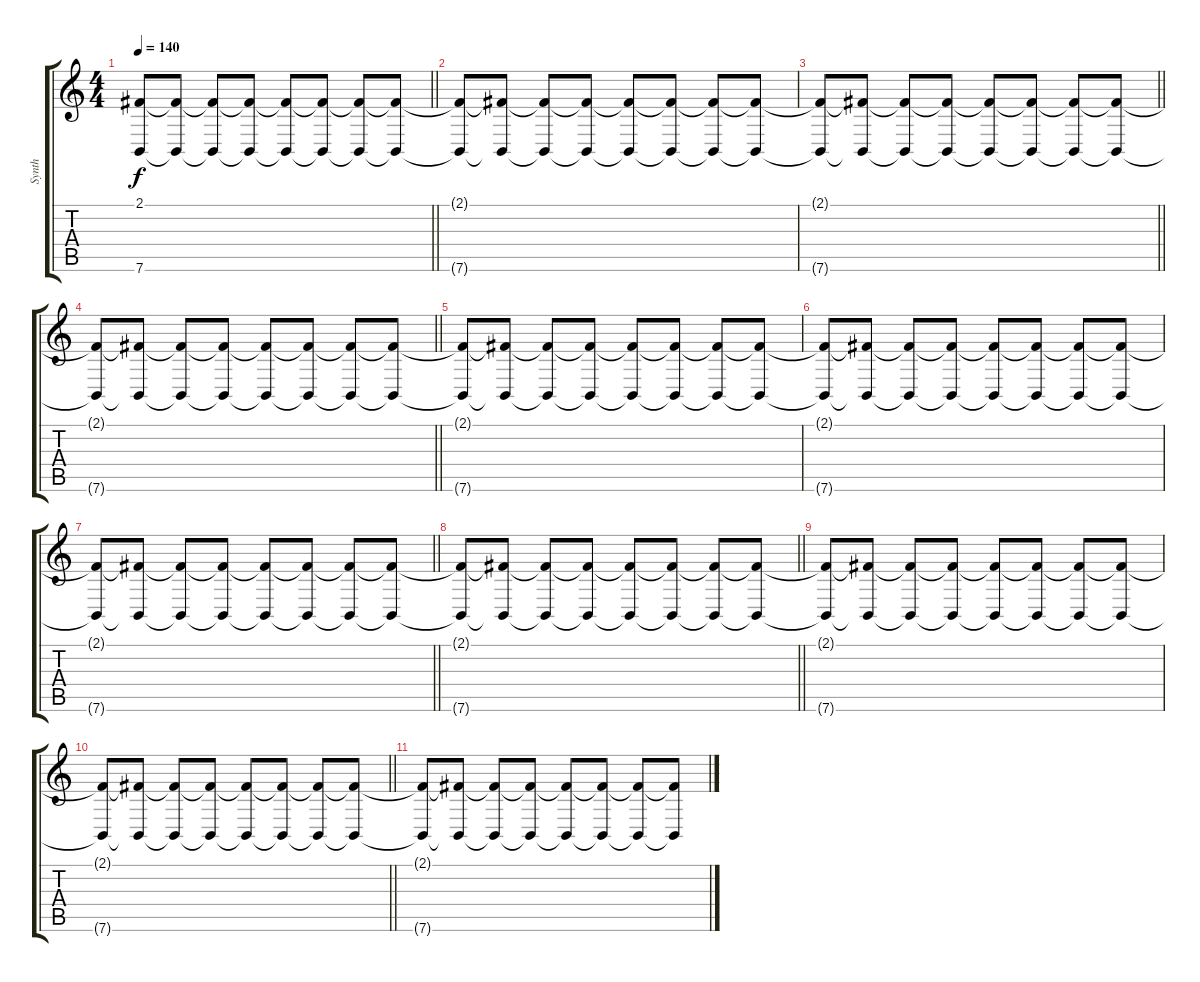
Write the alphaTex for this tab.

\track ("Synth" "Synth") {instrument lead2sawtooth}
\staff {score tabs}
\tuning (E4 B3 G3 D3 A2 E2) {hide}
\ts (4 4)
\tempo 140
\clef g2
\barLineRight lightlight
\ks c
(2.1{t} 7.6{t}).8{dy f} (2.1{t} 7.6{t}).8 (2.1{t} 7.6{t}).8 (2.1{t} 7.6{t}).8 (2.1{t} 7.6{t}).8 (2.1{t} 7.6{t}).8 (2.1{t} 7.6{t}).8 (2.1{t} 7.6{t}).8 |
(2.1{t} 7.6{t}).8 (2.1{t} 7.6{t}).8 (2.1{t} 7.6{t}).8 (2.1{t} 7.6{t}).8 (2.1{t} 7.6{t}).8 (2.1{t} 7.6{t}).8 (2.1{t} 7.6{t}).8 (2.1{t} 7.6{t}).8 |
\barLineRight lightlight
(2.1{t} 7.6{t}).8 (2.1{t} 7.6{t}).8 (2.1{t} 7.6{t}).8 (2.1{t} 7.6{t}).8 (2.1{t} 7.6{t}).8 (2.1{t} 7.6{t}).8 (2.1{t} 7.6{t}).8 (2.1{t} 7.6{t}).8 |
\barLineRight lightlight
(2.1{t} 7.6{t}).8 (2.1{t} 7.6{t}).8 (2.1{t} 7.6{t}).8 (2.1{t} 7.6{t}).8 (2.1{t} 7.6{t}).8 (2.1{t} 7.6{t}).8 (2.1{t} 7.6{t}).8 (2.1{t} 7.6{t}).8 |
(2.1{t} 7.6{t}).8 (2.1{t} 7.6{t}).8 (2.1{t} 7.6{t}).8 (2.1{t} 7.6{t}).8 (2.1{t} 7.6{t}).8 (2.1{t} 7.6{t}).8 (2.1{t} 7.6{t}).8 (2.1{t} 7.6{t}).8 |
(2.1{t} 7.6{t}).8 (2.1{t} 7.6{t}).8 (2.1{t} 7.6{t}).8 (2.1{t} 7.6{t}).8 (2.1{t} 7.6{t}).8 (2.1{t} 7.6{t}).8 (2.1{t} 7.6{t}).8 (2.1{t} 7.6{t}).8 |
\barLineRight lightlight
(2.1{t} 7.6{t}).8 (2.1{t} 7.6{t}).8 (2.1{t} 7.6{t}).8 (2.1{t} 7.6{t}).8 (2.1{t} 7.6{t}).8 (2.1{t} 7.6{t}).8 (2.1{t} 7.6{t}).8 (2.1{t} 7.6{t}).8 |
\barLineRight lightlight
(2.1{t} 7.6{t}).8 (2.1{t} 7.6{t}).8 (2.1{t} 7.6{t}).8 (2.1{t} 7.6{t}).8 (2.1{t} 7.6{t}).8 (2.1{t} 7.6{t}).8 (2.1{t} 7.6{t}).8 (2.1{t} 7.6{t}).8 |
(2.1{t} 7.6{t}).8 (2.1{t} 7.6{t}).8 (2.1{t} 7.6{t}).8 (2.1{t} 7.6{t}).8 (2.1{t} 7.6{t}).8 (2.1{t} 7.6{t}).8 (2.1{t} 7.6{t}).8 (2.1{t} 7.6{t}).8 |
\barLineRight lightlight
(2.1{t} 7.6{t}).8 (2.1{t} 7.6{t}).8 (2.1{t} 7.6{t}).8 (2.1{t} 7.6{t}).8 (2.1{t} 7.6{t}).8 (2.1{t} 7.6{t}).8 (2.1{t} 7.6{t}).8 (2.1{t} 7.6{t}).8 |
(2.1{t} 7.6{t}).8 (2.1{t} 7.6{t}).8 (2.1{t} 7.6{t}).8 (2.1{t} 7.6{t}).8 (2.1{t} 7.6{t}).8 (2.1{t} 7.6{t}).8 (2.1{t} 7.6{t}).8 (2.1{t} 7.6{t}).8
